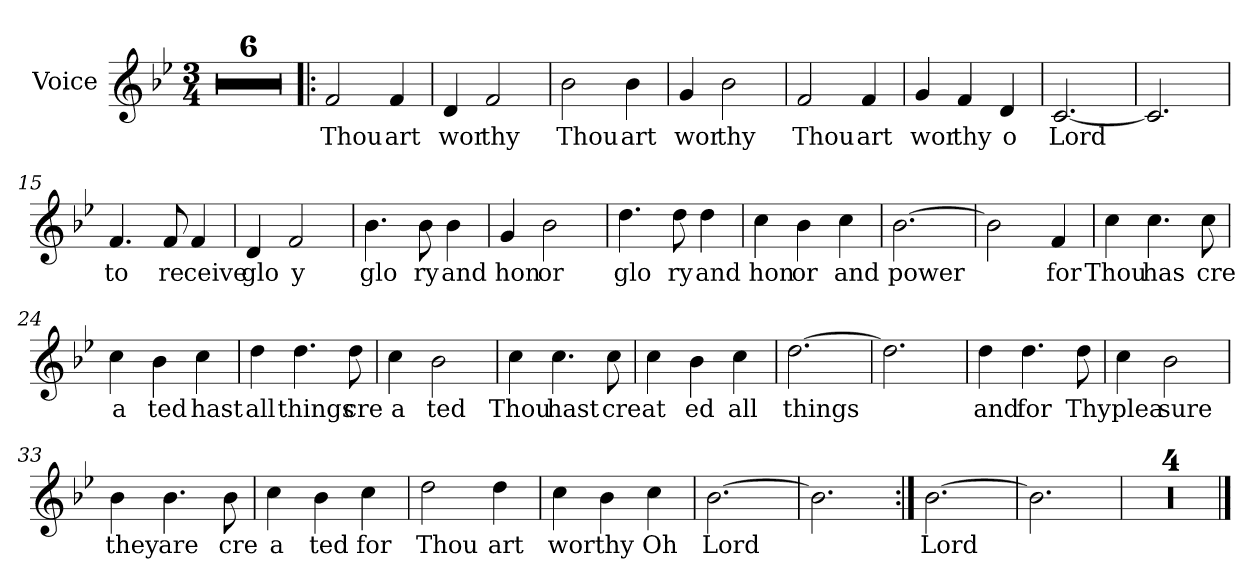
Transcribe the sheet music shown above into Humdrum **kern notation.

**kern	**text
*part1	*part1
*staff1	*staff1
*I"Voice	*
*I'V	*
*clefG2	*
*k[b-e-]	*
*B-:	*
*M3/4	*
=1	=1
2.r	.
=2	=2
2.r	.
=3	=3
2.r	.
=4	=4
2.r	.
=5	=5
2.r	.
=6	=6
2.r	.
=7!|:	=7!|:
!	!LO:LY:b
2f/	Thou
!	!LO:LY:b
4f/	art
=8	=8
!	!LO:LY:b
4d/	wor
!	!LO:LY:b
2f/	thy
=9	=9
!	!LO:LY:b
2b-\	Thou
!	!LO:LY:b
4b-\	art
=10	=10
!	!LO:LY:b
4g/	wor
!	!LO:LY:b
2b-\	thy
=11	=11
!	!LO:LY:b
2f/	Thou
!	!LO:LY:b
4f/	art
=12	=12
!	!LO:LY:b
4g/	wor
!	!LO:LY:b
4f/	thy
!	!LO:LY:b
4d/	o
!!LO:LB:g=z
=13	=13
!	!LO:LY:b
[2.c/	Lord
=14	=14
2.c/]	.
=15	=15
!	!LO:LY:b
4.f/	to
!	!LO:LY:b
8f/	re
!	!LO:LY:b
4f/	ceive
=16	=16
!	!LO:LY:b
4d/	glo
!	!LO:LY:b
2f/	y
=17	=17
!	!LO:LY:b
4.b-\	glo
!	!LO:LY:b
8b-\	ry
!	!LO:LY:b
4b-\	and
=18	=18
!	!LO:LY:b
4g/	hon
!	!LO:LY:b
2b-\	or
=19	=19
!	!LO:LY:b
4.dd\	glo
!	!LO:LY:b
8dd\	ry
!	!LO:LY:b
4dd\	and
=20	=20
!	!LO:LY:b
4cc\	hon
!	!LO:LY:b
4b-\	or
!	!LO:LY:b
4cc\	and
!!LO:LB:g=z
=21	=21
!	!LO:LY:b
[2.b-\	power
=22	=22
2b-\]	.
!	!LO:LY:b
4f/	for
=23	=23
!	!LO:LY:b
4cc\	Thou
!	!LO:LY:b
4.cc\	has
!	!LO:LY:b
8cc\	cre
=24	=24
!	!LO:LY:b
4cc\	a
!	!LO:LY:b
4b-\	ted
!	!LO:LY:b
4cc\	hast
=25	=25
!	!LO:LY:b
4dd\	all
!	!LO:LY:b
4.dd\	things
!	!LO:LY:b
8dd\	cre
=26	=26
!	!LO:LY:b
4cc\	a
!	!LO:LY:b
2b-\	ted
=27	=27
!	!LO:LY:b
4cc\	Thou
!	!LO:LY:b
4.cc\	hast
!	!LO:LY:b
8cc\	cre
=28	=28
!	!LO:LY:b
4cc\	at
!	!LO:LY:b
4b-\	ed
!	!LO:LY:b
4cc\	all
!!LO:LB:g=z
=29	=29
!	!LO:LY:b
[2.dd\	things
=30	=30
2.dd\]	.
=31	=31
!	!LO:LY:b
4dd\	and
!	!LO:LY:b
4.dd\	for
!	!LO:LY:b
8dd\	Thy
=32	=32
!	!LO:LY:b
4cc\	plea
!	!LO:LY:b
2b-\	sure
=33	=33
!	!LO:LY:b
4b-\	they
!	!LO:LY:b
4.b-\	are
!	!LO:LY:b
8b-\	cre
=34	=34
!	!LO:LY:b
4cc\	a
!	!LO:LY:b
4b-\	ted
!	!LO:LY:b
4cc\	for
=35	=35
!	!LO:LY:b
2dd\	Thou
!	!LO:LY:b
4dd\	art
=36	=36
!	!LO:LY:b
4cc\	wor
!	!LO:LY:b
4b-\	thy
!	!LO:LY:b
4cc\	Oh
!!LO:LB:g=z
=37	=37
!	!LO:LY:b
[2.b-\	Lord
=38	=38
2.b-\]	.
=39:|!	=39:|!
!	!LO:LY:b
[2.b-\	Lord
=40	=40
2.b-\]	.
=41	=41
2.r	.
=42	=42
2.r	.
=43	=43
2.r	.
=44	=44
2.r	.
==	==
*-	*-
